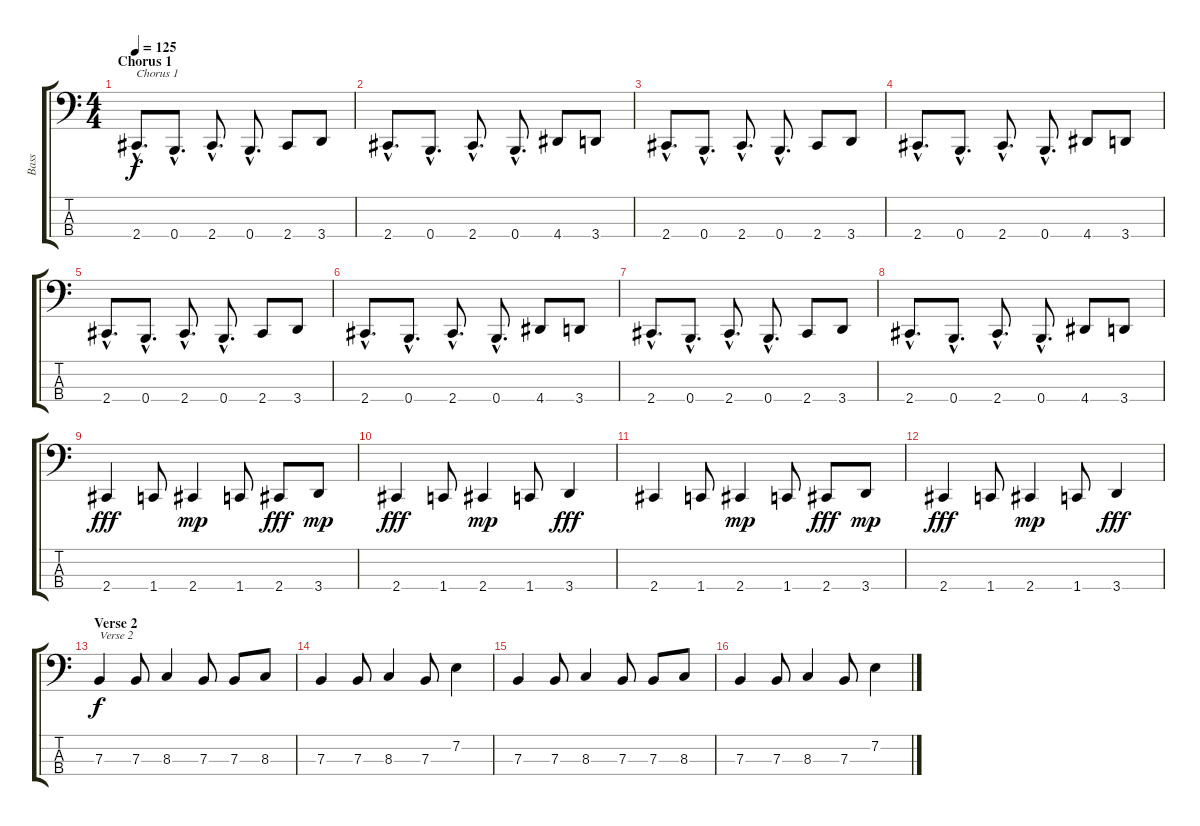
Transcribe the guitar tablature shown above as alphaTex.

\track ("Bass" "Bass") {instrument slapbass2}
\staff {score tabs}
\tuning (D2 A1 E1 B0) {hide}
\ts (4 4)
\section ("" "Chorus 1")
\tempo 125
\clef f4
\ks c
2.4{hac}.8{d txt "Chorus 1" dy f} 0.4{hac}.8{d} 2.4{hac}.8{d} 0.4{hac}.8{d} 2.4.8 3.4.8 |
2.4{hac}.8{d} 0.4{hac}.8{d} 2.4{hac}.8{d} 0.4{hac}.8{d} 4.4.8 3.4.8 |
2.4{hac}.8{d} 0.4{hac}.8{d} 2.4{hac}.8{d} 0.4{hac}.8{d} 2.4.8 3.4.8 |
2.4{hac}.8{d} 0.4{hac}.8{d} 2.4{hac}.8{d} 0.4{hac}.8{d} 4.4.8 3.4.8 |
2.4{hac}.8{d} 0.4{hac}.8{d} 2.4{hac}.8{d} 0.4{hac}.8{d} 2.4.8 3.4.8 |
2.4{hac}.8{d} 0.4{hac}.8{d} 2.4{hac}.8{d} 0.4{hac}.8{d} 4.4.8 3.4.8 |
2.4{hac}.8{d} 0.4{hac}.8{d} 2.4{hac}.8{d} 0.4{hac}.8{d} 2.4.8 3.4.8 |
2.4{hac}.8{d} 0.4{hac}.8{d} 2.4{hac}.8{d} 0.4{hac}.8{d} 4.4.8 3.4.8 |
2.4.4{dy fff} 1.4.8 2.4.4{dy mp} 1.4.8 2.4.8{dy fff} 3.4.8{dy mp} |
2.4.4{dy fff} 1.4.8 2.4.4{dy mp} 1.4.8 3.4.4{dy fff} |
2.4.4 1.4.8 2.4.4{dy mp} 1.4.8 2.4.8{dy fff} 3.4.8{dy mp} |
2.4.4{dy fff} 1.4.8 2.4.4{dy mp} 1.4.8 3.4.4{dy fff} |
\section ("" "Verse 2")
7.3.4{txt "Verse 2" dy f instrument slapbass1} 7.3.8 8.3.4 7.3.8 7.3.8 8.3.8 |
7.3.4 7.3.8 8.3.4 7.3.8 7.2.4 |
7.3.4 7.3.8 8.3.4 7.3.8 7.3.8 8.3.8 |
7.3.4 7.3.8 8.3.4 7.3.8 7.2.4
